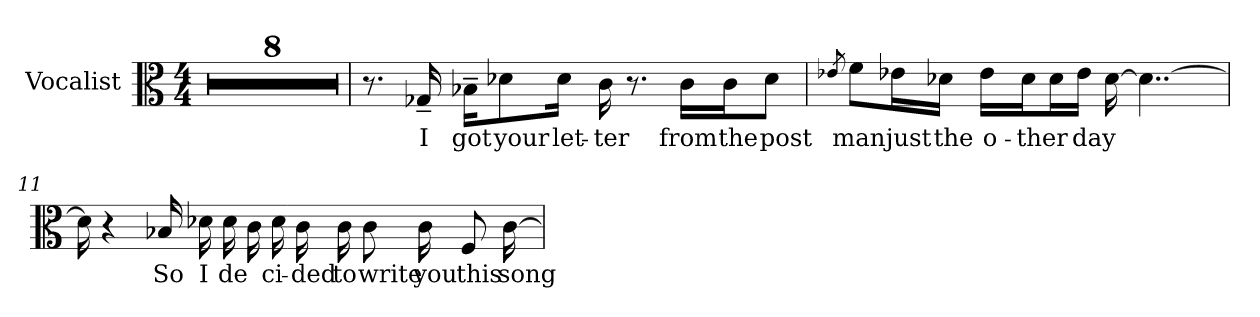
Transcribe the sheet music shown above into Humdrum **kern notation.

**kern	**text
*part1	*part1
*staff1	*staff1
*I"Vocalist	*
*clefC3	*
*M4/4	*
=1	=1
*clefC3	*
*M4/4	*
1r	.
=2	=2
1r	.
=3	=3
1r	.
=4	=4
1r	.
=5	=5
1r	.
=6	=6
1r	.
=7	=7
1r	.
=8	=8
1r	.
=9	=9
8.r	.
16G-X~	I
16B-X~\KL	got
8d-X\	your
16d-\Jk	let-
16c	-ter
8.r	.
16c\LL	from
16c\J	the
8d-\J	post
=10	=10
8qe-X	_
8f\L	man
16e-X\L	just
16d-X\JJ	the
16e-\LL	o-
16d-\J	-ther
16d-\L	_
16e-\JJ	day
[16d-	_
4..d-_	_
=11	=11
16d-]	.
4r	.
16B-X	So
16d-X	I
16d-	de
16c	_
16d-	ci-
16c	-ded
16c	to
8c	write
16c	you
8F	this
[16c	song
=	=
*-	*-
